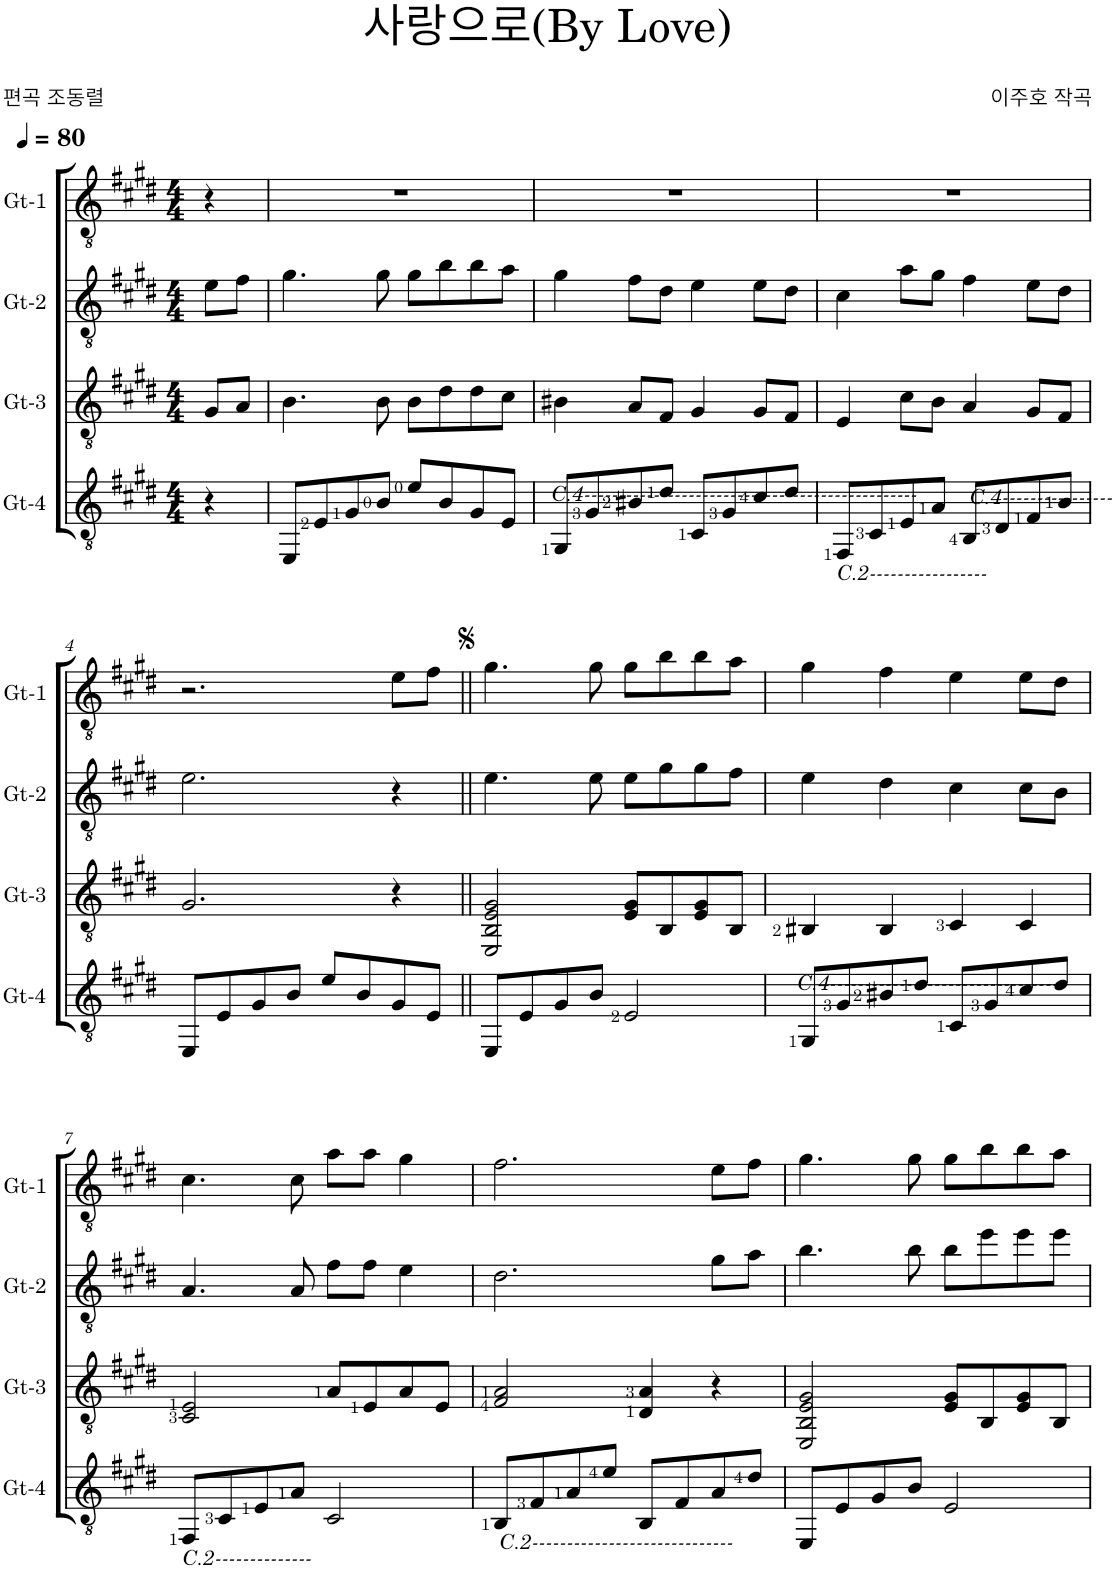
**kern	**kern	**kern	**kern
*part4	*part3	*part2	*part1
*staff4	*staff3	*staff2	*staff1
*I"Gt-4	*I"Gt-3	*I"Gt-2	*I"Gt-1
*I'Gt-4	*I'Gt-3	*I'Gt-2	*I'Gt-1
*clefGv2	*clefGv2	*clefGv2	*clefGv2
*k[f#c#g#d#]	*k[f#c#g#d#]	*k[f#c#g#d#]	*k[f#c#g#d#]
*M4/4	*M4/4	*M4/4	*M4/4
*MM80	*MM80	*MM80	*MM80
=	=	=	=
4r	8G#/L	8e\L	4r
.	8A/J	8f#\J	.
=1	=1	=1	=1
8EE/L	4.B\	4.g#\	1r
8E/	.	.	.
8G#/	.	.	.
8B/J	8B\	8g#\	.
8e/L	8B\L	8g#\L	.
8B/	8d#\	8b\	.
8G#/	8d#\	8b\	.
8E/J	8c#\J	8a\J	.
=2	=2	=2	=2
!LO:TX:b:i:t=C.4------------------------------------------------	!	!	!
8GG#/L	4B#X\	4g#\	1r
8G#/	.	.	.
8B#X/	8A/L	8f#\L	.
8d#/J	8F#/J	8d#\J	.
8C#/L	4G#/	4e\	.
8G#/	.	.	.
8c#/	8G#/L	8e\L	.
8d#/J	8F#/J	8d#\J	.
=3	=3	=3	=3
!LO:TX:b:i:t=C.2-----------------	!	!	!
8FF#/L	4E/	4c#\	1r
8C#/	.	.	.
8E/	8c#\L	8a\L	.
8A/J	8B\J	8g#\J	.
!LO:TX:b:i:t=C.4----------------	!	!	!
8BB/L	4A/	4f#\	.
8D#/	.	.	.
8F#/	8G#/L	8e\L	.
8B/J	8F#/J	8d#\J	.
!!LO:LB:g=z
=4	=4	=4	=4
8EE/L	2.G#/	2.e\	2.r
8E/	.	.	.
8G#/	.	.	.
8B/J	.	.	.
8e/L	.	.	.
8B/	.	.	.
8G#/	4r	4r	8e\L
8E/J	.	.	8f#\J
=5||	=5||	=5||	=5||
8EE/L	2EE/ 2BB/ 2E/ 2G#/	4.e\	4.g#\
8E/	.	.	.
8G#/	.	.	.
8B/J	.	8e\	8g#\
2E/	8E/ 8G#/L	8e\L	8g#\L
.	8BB/	8g#\	8b\
.	8E/ 8G#/	8g#\	8b\
.	8BB/J	8f#\J	8a\J
=6	=6	=6	=6
!LO:TX:b:i:t=C.4----------------------------------	!	!	!
8GG#/L	4BB#X/	4e\	4g#\
8G#/	.	.	.
8B#X/	4BB#/	4d#\	4f#\
8d#/J	.	.	.
8C#/L	4C#/	4c#\	4e\
8G#/	.	.	.
8c#/	4C#/	8c#\L	8e\L
8d#/J	.	8B\J	8d#\J
!!LO:LB:g=z
=7	=7	=7	=7
!LO:TX:b:i:t=C.2--------------	!	!	!
8FF#/L	2C#/ 2E/	4.A/	4.c#\
8C#/	.	.	.
8E/	.	.	.
8A/J	.	8A/	8c#\
2C#/	8A/L	8f#\L	8a\L
.	8E/	8f#\J	8a\J
.	8A/	4e\	4g#\
.	8E/J	.	.
=8	=8	=8	=8
!LO:TX:b:i:t=C.2-----------------------------	!	!	!
8BB/L	2F#/ 2A/	2.d#\	2.f#\
8F#/	.	.	.
8A/	.	.	.
8e/J	.	.	.
8BB/L	4D#/ 4A/	.	.
8F#/	.	.	.
8A/	4r	8g#\L	8e\L
8d#/J	.	8a\J	8f#\J
=9	=9	=9	=9
8EE/L	2EE/ 2BB/ 2E/ 2G#/	4.b\	4.g#\
8E/	.	.	.
8G#/	.	.	.
8B/J	.	8b\	8g#\
2E/	8E/ 8G#/L	8b\L	8g#\L
.	8BB/	8ee\	8b\
.	8E/ 8G#/	8ee\	8b\
.	8BB/J	8ee\J	8a\J
=	=	=	=
*-	*-	*-	*-
